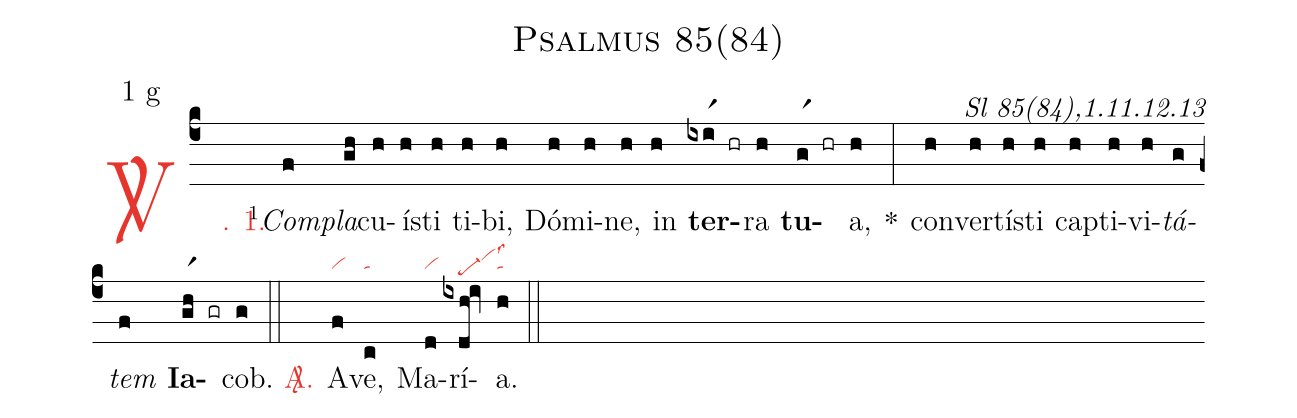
name: Psalmus 85(84);
mode: 1;
mode-differentia: g;
commentary: Sl 85(84),1.11.12.13;
nabc-lines: 1;
%%
(c4)

<c><sp>V/</sp>. 1.</c>() <v>\VSup{1}</v><i>Com</i>(f)<i>pla</i>(gh)cu(h)ís(h)ti(h) ti(h)bi,(h) Dó(h)mi(h)ne,(h) in(h) <b>ter</b>(ixir1 hr)ra(h) <b>tu</b>(gr1 hr)a,(h) *(:) con(h)ver(h)tís(h)ti(h) cap(h)ti(h)vi(h)<i>tá</i>(g)<i>tem</i>(f) <b>Ia</b>(gr1h gr)cob.(g)

(::)

<nlba><c><sp>A/</sp>.</c>() A</nlba>(f|vi)ve,(c|ta) Ma(d|vi)rí(ixdh@iv|////pe-hdvihilss3)a.(h|ta)

(::)
